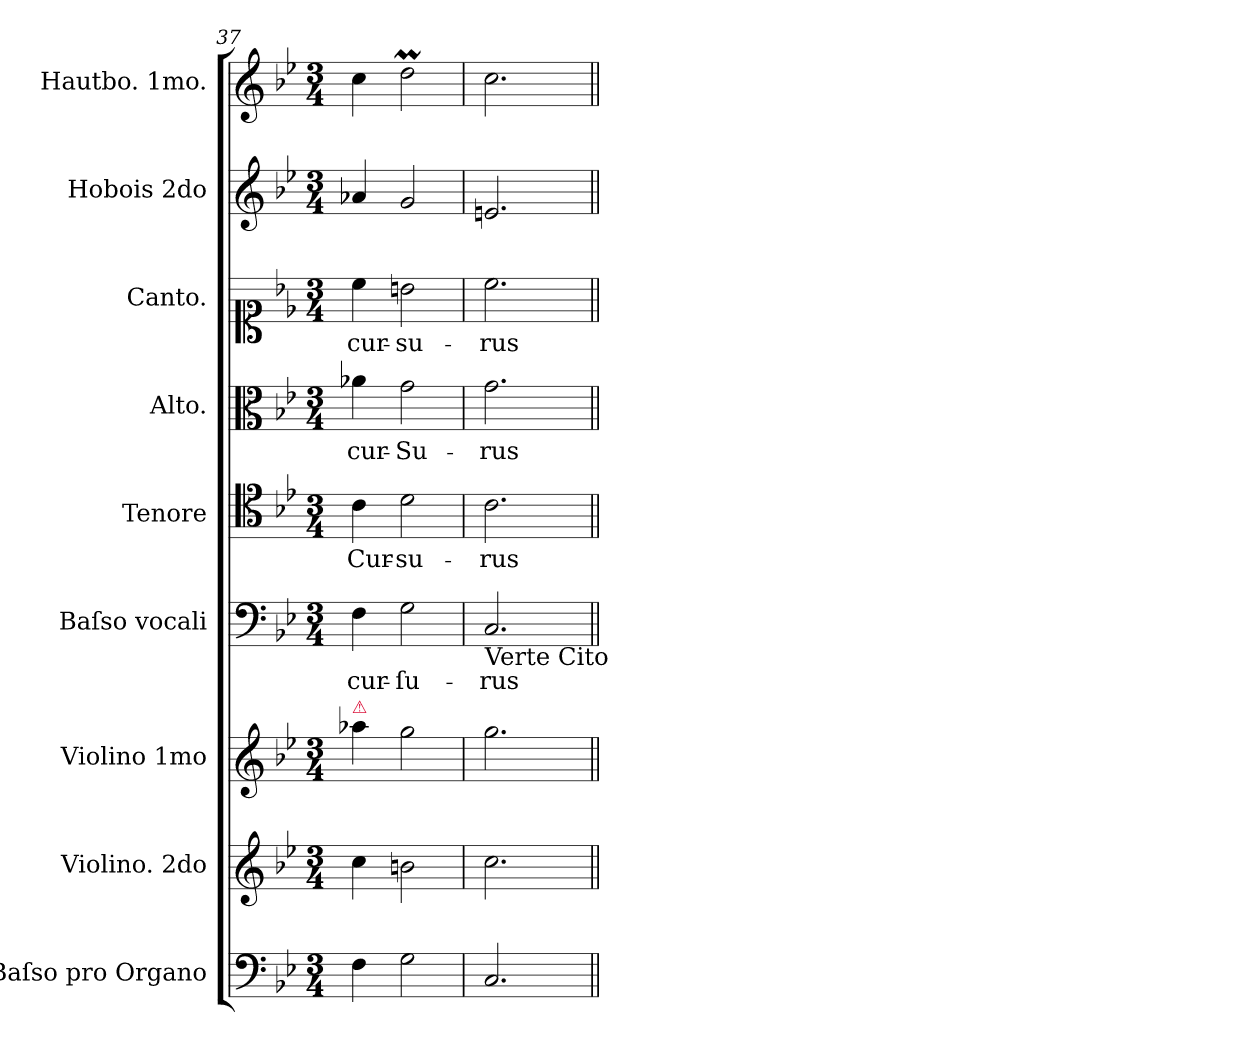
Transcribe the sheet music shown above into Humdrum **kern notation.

**kern	**kern	**kern	**kern	**text	**kern	**text	**kern	**text	**kern	**text	**kern	**kern
*part9	*part8	*part7	*part6	*part6	*part5	*part5	*part4	*part4	*part3	*part3	*part2	*part1
*staff9	*staff8	*staff7	*staff6	*staff6	*staff5	*staff5	*staff4	*staff4	*staff3	*staff3	*staff2	*staff1
*I"Baſso pro Organo	*I"Violino. 2do	*I"Violino 1mo	*I"Baſso vocali	*	*I"Tenore	*	*I"Alto.	*	*I"Canto.	*	*I"Hobois 2do	*I"Hautbo. 1mo.
*I'org	*I'vl 2	*I'vl 1	*I'B	*	*I'T	*	*I'A	*	*	*	*I'ob 2	*
*clefF4	*clefG2	*clefG2	*clefF4	*	*clefC4	*	*clefC3	*	*clefC1	*	*clefG2	*clefG2
*k[b-e-]	*k[b-e-]	*k[b-e-]	*k[b-e-]	*	*k[b-e-]	*	*k[b-e-]	*	*k[b-e-]	*	*k[b-e-]	*k[b-e-]
*M3/4	*M3/4	*M3/4	*M3/4	*	*M3/4	*	*M3/4	*	*M3/4	*	*M3/4	*M3/4
=37	=37	=37	=37	=37	=37	=37	=37	=37	=37	=37	=37	=37
!	!	!LO:TX:a:color=crimson:t=⚠	!	!	!	!	!	!	!	!	!	!
4F\	4cc\	4aa-X\	4F\	-cur-	4c\	-Cur-	4a-X\	-cur-	4cc\	-cur-	4a-X/	4cc\
2G\	2bn\	2gg\	2G\	-ſu-	2d\	-su-	2g\	-Su-	2bn\	-su-	2g/	2ddm\
=38	=38	=38	=38	=38	=38	=38	=38	=38	=38	=38	=38	=38
!	!	!	!LO:TX:b:t=Verte Cito	!	!	!	!	!	!	!	!	!
2.C/	2.cc\	2.gg\	2.C/	-rus	2.c\	-rus	2.g\	-rus	2.cc\	-rus	2.en/	2.cc\
=||	=||	=||	=||	=||	=||	=||	=||	=||	=||	=||	=||	=||
*-	*-	*-	*-	*-	*-	*-	*-	*-	*-	*-	*-	*-
